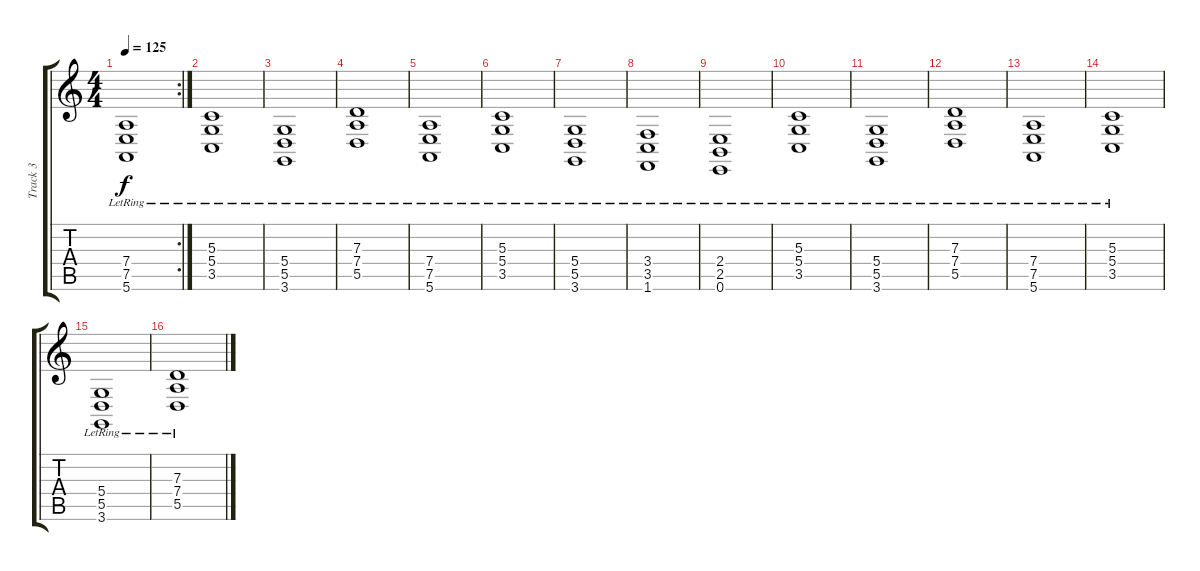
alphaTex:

\track ("Track 3" "Track 3") {instrument lead1square}
\staff {score tabs}
\tuning (E4 B3 G3 D3 A2 E2) {hide}
\rc 2
\ts (4 4)
\tempo 125
\clef g2
\ks c
(7.4{lr} 7.5{lr} 5.6{lr}).1{dy f} |
(5.3{lr} 5.4{lr} 3.5{lr}).1 |
(5.4{lr} 5.5{lr} 3.6{lr}).1 |
(7.3{lr} 7.4{lr} 5.5{lr}).1 |
(7.4{lr} 7.5{lr} 5.6{lr}).1 |
(5.3{lr} 5.4{lr} 3.5{lr}).1 |
(5.4{lr} 5.5{lr} 3.6{lr}).1 |
(3.4{lr} 3.5{lr} 1.6).1 |
(2.4{lr} 2.5{lr} 0.6{lr}).1 |
(5.3{lr} 5.4{lr} 3.5{lr}).1 |
(5.4{lr} 5.5{lr} 3.6{lr}).1 |
(7.3{lr} 7.4{lr} 5.5{lr}).1 |
(7.4{lr} 7.5{lr} 5.6{lr}).1 |
(5.3{lr} 5.4{lr} 3.5{lr}).1 |
(5.4{lr} 5.5{lr} 3.6{lr}).1 |
(7.3{lr} 7.4{lr} 5.5{lr}).1
